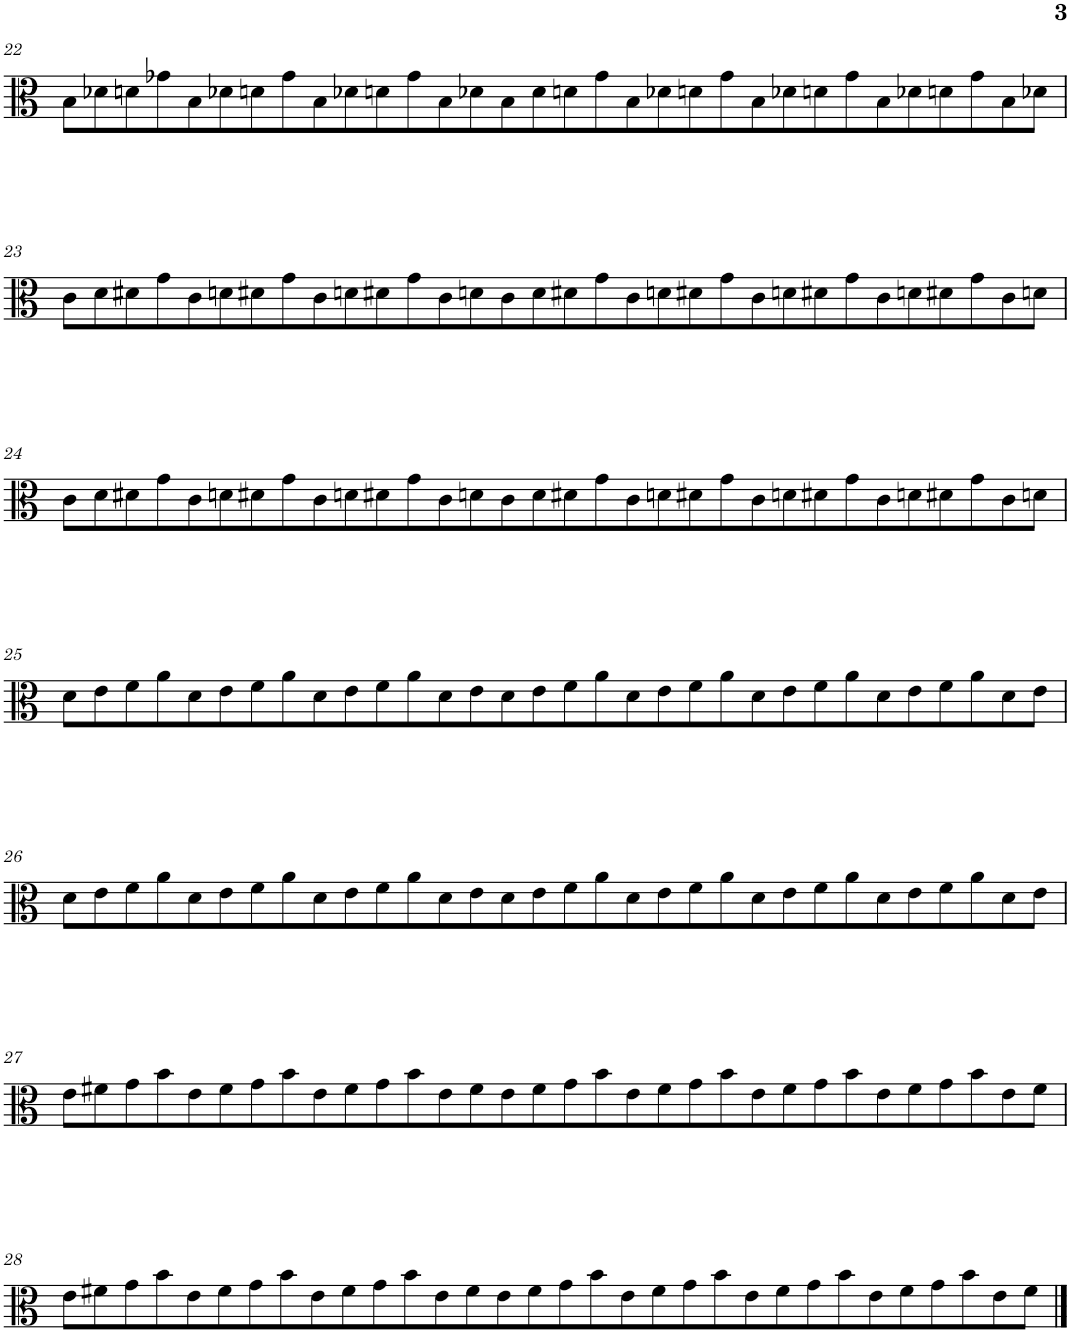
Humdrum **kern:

**kern
*part1
*staff1
*I"Viola
*I'Vla.
!!LO:PB:g=z
*clefC3
*k[]
*M16/4
=22
8B\L
8d-X\
8dn\
8g-X\
8B\
8d-X\
8dn\
8g-\
8B\
8d-X\
8dn\
8g-\
8B\
8d-X\
8B\
8d-\
8dn\
8g-\
8B\
8d-X\
8dn\
8g-\
8B\
8d-X\
8dn\
8g-\
8B\
8d-X\
8dn\
8g-\
8B\
8d-X\J
!!LO:LB:g=z
=23
8c\L
8d\
8d#X\
8g\
8c\
8dn\
8d#X\
8g\
8c\
8dn\
8d#X\
8g\
8c\
8dn\
8c\
8d\
8d#X\
8g\
8c\
8dn\
8d#X\
8g\
8c\
8dn\
8d#X\
8g\
8c\
8dn\
8d#X\
8g\
8c\
8dn\J
!!LO:LB:g=z
=24
8c\L
8d\
8d#X\
8g\
8c\
8dn\
8d#X\
8g\
8c\
8dn\
8d#X\
8g\
8c\
8dn\
8c\
8d\
8d#X\
8g\
8c\
8dn\
8d#X\
8g\
8c\
8dn\
8d#X\
8g\
8c\
8dn\
8d#X\
8g\
8c\
8dn\J
!!LO:LB:g=z
=25
8d\L
8e\
8f\
8a\
8d\
8e\
8f\
8a\
8d\
8e\
8f\
8a\
8d\
8e\
8d\
8e\
8f\
8a\
8d\
8e\
8f\
8a\
8d\
8e\
8f\
8a\
8d\
8e\
8f\
8a\
8d\
8e\J
!!LO:LB:g=z
=26
8d\L
8e\
8f\
8a\
8d\
8e\
8f\
8a\
8d\
8e\
8f\
8a\
8d\
8e\
8d\
8e\
8f\
8a\
8d\
8e\
8f\
8a\
8d\
8e\
8f\
8a\
8d\
8e\
8f\
8a\
8d\
8e\J
!!LO:LB:g=z
=27
8e\L
8f#X\
8g\
8b\
8e\
8f#\
8g\
8b\
8e\
8f#\
8g\
8b\
8e\
8f#\
8e\
8f#\
8g\
8b\
8e\
8f#\
8g\
8b\
8e\
8f#\
8g\
8b\
8e\
8f#\
8g\
8b\
8e\
8f#\J
!!LO:LB:g=z
=28
8e\L
8f#X\
8g\
8b\
8e\
8f#\
8g\
8b\
8e\
8f#\
8g\
8b\
8e\
8f#\
8e\
8f#\
8g\
8b\
8e\
8f#\
8g\
8b\
8e\
8f#\
8g\
8b\
8e\
8f#\
8g\
8b\
8e\
8f#\J
==
*-
